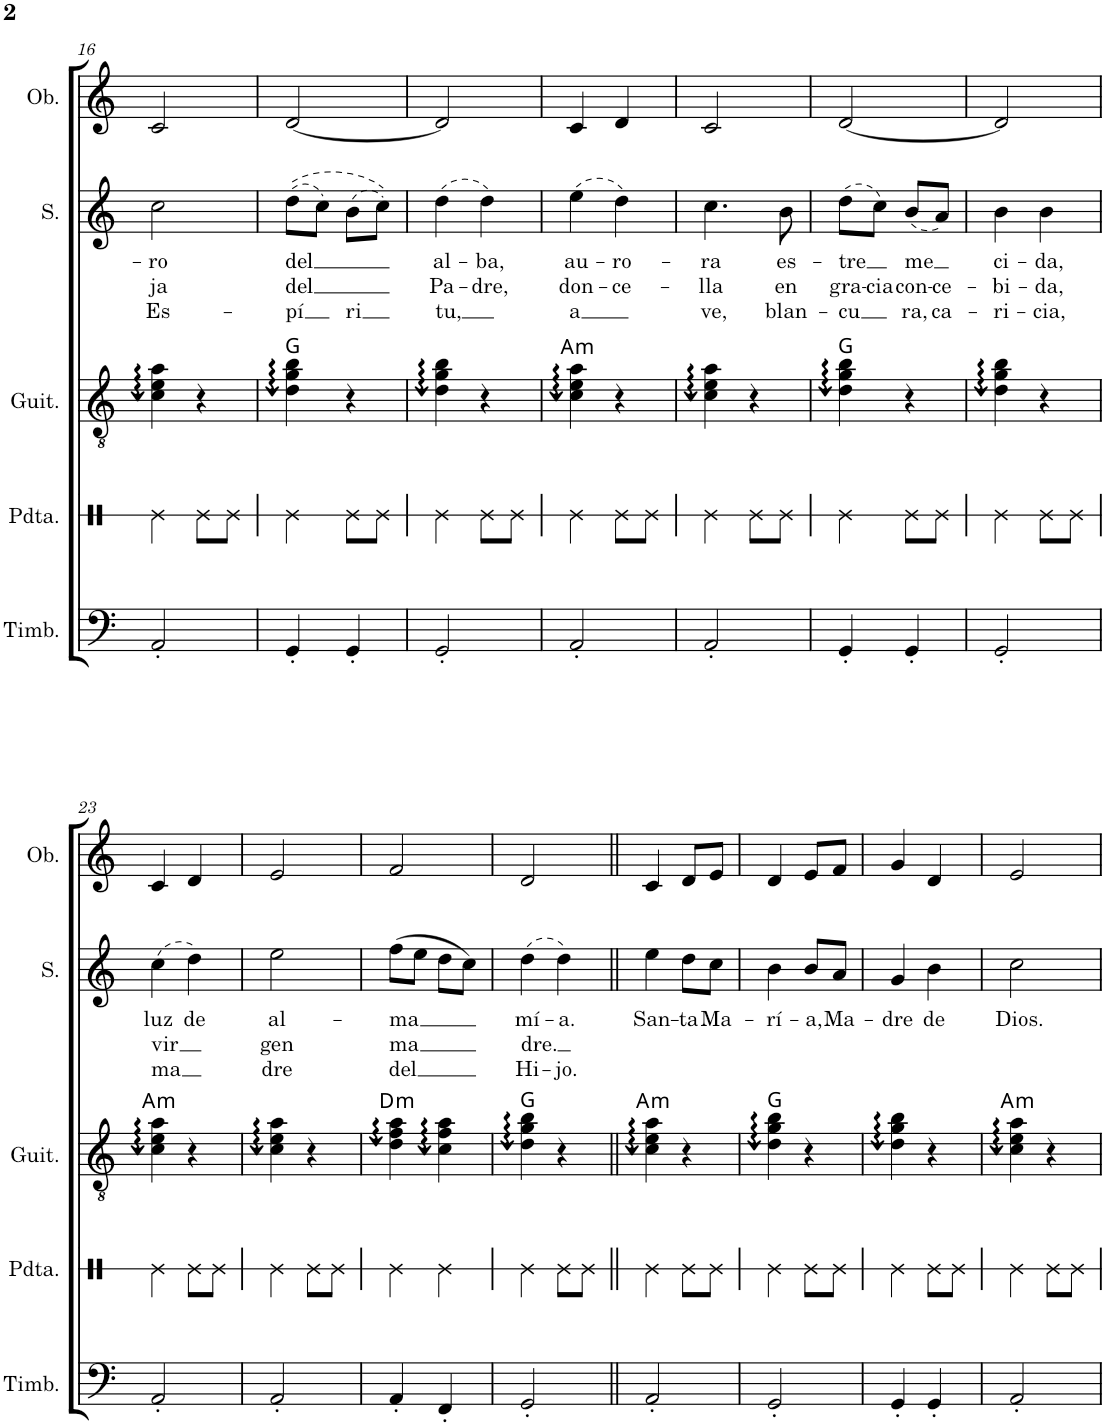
**kern	**kern	**kern	**harte	**kern	**text	**text	**text	**kern
*part5	*part4	*part3	*part3	*part2	*part2	*part2	*part2	*part1
*staff5	*staff4	*staff3	*	*staff2	*staff2	*staff2	*staff2	*staff1
*I"Timbales	*I"Pandereta	*I"Guitarra	*	*I"Soprano	*	*	*	*I"Oboe
*I'Timb.	*I'Pdta.	*I'Guit.	*	*I'S.	*	*	*	*I'Ob.
!!LO:PB:g=z
*clefF4	*clefX	*clefGv2	*	*clefG2	*	*	*	*clefG2
*k[]	*k[]	*k[]	*	*k[]	*	*	*	*k[]
*M2/4	*M2/4	*M2/4	*	*M2/4	*	*	*	*M2/4
=16	=16	=16	=16	=16	=16	=16	=16	=16
!	!	!	!	!	!LO:LY:b	!LO:LY:b	!LO:LY:b	!
2AA'/	4Re\	4c\ 4e\ 4a\	.	2cc\	ro	ja	Es-	2c/
.	8Re\L	4r	.	.	.	.	.	.
.	8Re\J	.	.	.	.	.	.	.
=17	=17	=17	=17	=17	=17	=17	=17	=17
!	!	!	!	!	!LO:LY:b	!LO:LY:b	!LO:LY:b	!
4GG'/	4Re\	4d\ 4g\ 4b\	G:maj	((8dd\L	del	del	-pí	[2d/
.	.	.	.	8cc\J)	.	.	.	.
!	!	!	!	!	!	!	!LO:LY:b	!
4GG'/	8Re\L	4r	.	(8b\L	.	.	-ri	.
.	8Re\J	.	.	8cc\J))	.	.	.	.
=18	=18	=18	=18	=18	=18	=18	=18	=18
!	!	!	!	!	!LO:LY:b	!LO:LY:b	!LO:LY:b	!
2GG'/	4Re\	4d\ 4g\ 4b\	.	(4dd\	al-	Pa-	tu,	2d/]
!	!	!	!	!	!LO:LY:b	!LO:LY:b	!	!
.	8Re\L	4r	.	4dd\)	-ba,	-dre,	.	.
.	8Re\J	.	.	.	.	.	.	.
=19	=19	=19	=19	=19	=19	=19	=19	=19
!	!	!	!LO:H:kt=m	!	!LO:LY:b	!LO:LY:b	!LO:LY:b	!
2AA'/	4Re\	4c\ 4e\ 4a\	A:min	(4ee\	au-	don-	a	4c/
!	!	!	!	!	!LO:LY:b	!LO:LY:b	!	!
.	8Re\L	4r	.	4dd\)	-ro-	-ce-	.	4d/
.	8Re\J	.	.	.	.	.	.	.
=20	=20	=20	=20	=20	=20	=20	=20	=20
!	!	!	!	!	!LO:LY:b	!LO:LY:b	!LO:LY:b	!
2AA'/	4Re\	4c\ 4e\ 4a\	.	4.cc\	-ra	-lla	ve,	2c/
.	8Re\L	4r	.	.	.	.	.	.
!	!	!	!	!	!LO:LY:b	!LO:LY:b	!LO:LY:b	!
.	8Re\J	.	.	8b\	es-	en	blan-	.
=21	=21	=21	=21	=21	=21	=21	=21	=21
!	!	!	!	!	!LO:LY:b	!LO:LY:b	!LO:LY:b	!
4GG'/	4Re\	4d\ 4g\ 4b\	G:maj	(8dd\L	-tre	gra-	-cu	[2d/
!	!	!	!	!	!	!LO:LY:b	!	!
.	.	.	.	8cc\J)	.	-cia	.	.
!	!	!	!	!	!LO:LY:b	!LO:LY:b	!LO:LY:b	!
4GG'/	8Re\L	4r	.	(8b/L	me	con-	ra,	.
!	!	!	!	!	!	!LO:LY:b	!LO:LY:b	!
.	8Re\J	.	.	8a/J)	.	-ce-	ca-	.
=22	=22	=22	=22	=22	=22	=22	=22	=22
!	!	!	!	!	!LO:LY:b	!LO:LY:b	!LO:LY:b	!
2GG'/	4Re\	4d\ 4g\ 4b\	.	4b\	ci-	-bi-	-ri-	2d/]
!	!	!	!	!	!LO:LY:b	!LO:LY:b	!LO:LY:b	!
.	8Re\L	4r	.	4b\	-da,	-da,	-cia,	.
.	8Re\J	.	.	.	.	.	.	.
!!LO:LB:g=z
=23	=23	=23	=23	=23	=23	=23	=23	=23
!	!	!	!LO:H:kt=m	!	!LO:LY:b	!LO:LY:b	!LO:LY:b	!
2AA'/	4Re\	4c\ 4e\ 4a\	A:min	(4cc\	luz	-vir	-ma	4c/
!	!	!	!	!	!LO:LY:b	!	!	!
.	8Re\L	4r	.	4dd\)	de	.	.	4d/
.	8Re\J	.	.	.	.	.	.	.
=24	=24	=24	=24	=24	=24	=24	=24	=24
!	!	!	!	!	!LO:LY:b	!LO:LY:b	!LO:LY:b	!
2AA'/	4Re\	4c\ 4e\ 4a\	.	2ee\	al-	gen	dre	2e/
.	8Re\L	4r	.	.	.	.	.	.
.	8Re\J	.	.	.	.	.	.	.
=25	=25	=25	=25	=25	=25	=25	=25	=25
!	!	!	!LO:H:kt=m	!	!LO:LY:b	!LO:LY:b	!LO:LY:b	!
4AA'/	4Re\	4d\ 4f\ 4a\	D:min	(8ff\L	-ma	-ma	del	2f/
.	.	.	.	8ee\J	.	.	.	.
4FF'/	4Re\	4c\ 4f\ 4a\	.	8dd\L	.	.	.	.
.	.	.	.	8cc\J)	.	.	.	.
=26	=26	=26	=26	=26	=26	=26	=26	=26
!	!	!	!	!	!LO:LY:b	!LO:LY:b	!LO:LY:b	!
2GG'/	4Re\	4d\ 4g\ 4b\	G:maj	(4dd\	mí-	dre.	Hi-	2d/
!	!	!	!	!	!LO:LY:b	!	!LO:LY:b	!
.	8Re\L	4r	.	4dd\)	-a.	.	-jo.	.
.	8Re\J	.	.	.	.	.	.	.
=27||	=27||	=27||	=27||	=27||	=27||	=27||	=27||	=27||
!	!	!	!LO:H:kt=m	!	!LO:LY:b	!	!	!
2AA'/	4Re\	4c\ 4e\ 4a\	A:min	4ee\	San-	.	.	4c/
!	!	!	!	!	!LO:LY:b	!	!	!
.	8Re\L	4r	.	8dd\L	-ta	.	.	8d/L
!	!	!	!	!	!LO:LY:b	!	!	!
.	8Re\J	.	.	8cc\J	Ma-	.	.	8e/J
=28	=28	=28	=28	=28	=28	=28	=28	=28
!	!	!	!	!	!LO:LY:b	!	!	!
2GG'/	4Re\	4d\ 4g\ 4b\	G:maj	4b\	-rí-	.	.	4d/
!	!	!	!	!	!LO:LY:b	!	!	!
.	8Re\L	4r	.	8b/L	-a,	.	.	8e/L
!	!	!	!	!	!LO:LY:b	!	!	!
.	8Re\J	.	.	8a/J	Ma-	.	.	8f/J
=29	=29	=29	=29	=29	=29	=29	=29	=29
!	!	!	!	!	!LO:LY:b	!	!	!
4GG'/	4Re\	4d\ 4g\ 4b\	.	4g/	-dre	.	.	4g/
!	!	!	!	!	!LO:LY:b	!	!	!
4GG'/	8Re\L	4r	.	4b\	de	.	.	4d/
.	8Re\J	.	.	.	.	.	.	.
=30	=30	=30	=30	=30	=30	=30	=30	=30
!	!	!	!LO:H:kt=m	!	!LO:LY:b	!	!	!
2AA'/	4Re\	4c\ 4e\ 4a\	A:min	2cc\	Dios.	.	.	2e/
.	8Re\L	4r	.	.	.	.	.	.
.	8Re\J	.	.	.	.	.	.	.
=	=	=	=	=	=	=	=	=
*-	*-	*-	*-	*-	*-	*-	*-	*-
